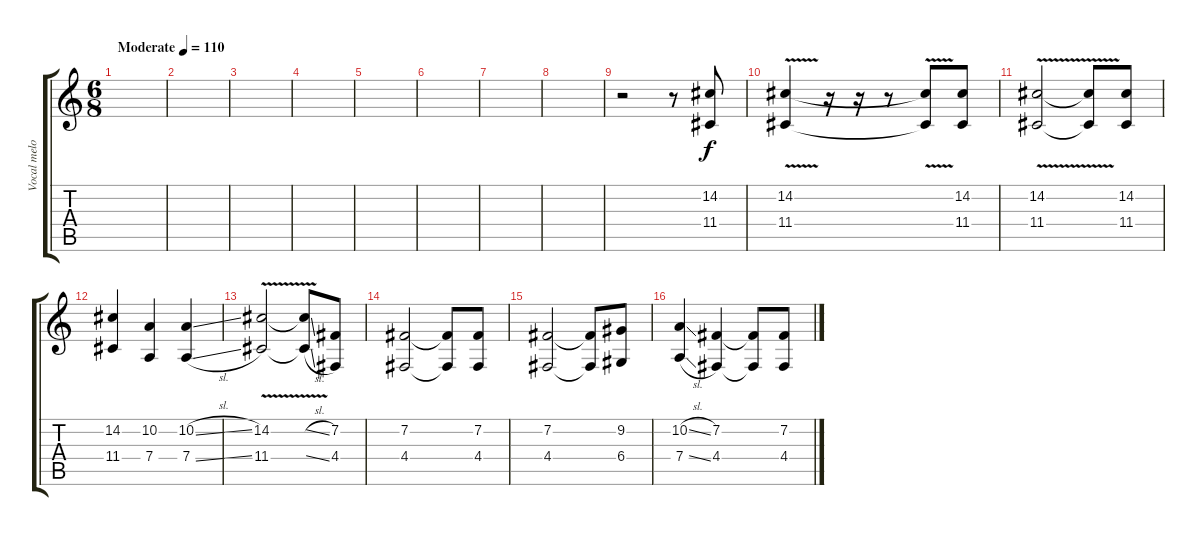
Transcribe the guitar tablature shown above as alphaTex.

\track ("Vocal melody" "Vocal melo") {instrument violin}
\staff {score tabs}
\tuning (E4 B3 G3 D3 A2 E2) {hide}
\ts (6 8)
\tempo (110 "Moderate")
\clef g2
\ks c
|
|
|
|
|
|
|
|
r.2 r.8 (14.2 11.4).8 |
(14.2 11.4{v}).4 r.16 r.16 r.8 (14.2{t} 11.4{t}).8 (14.2 11.4).8 |
(14.2 11.4{v}).2 (14.2{t} 11.4{t}).8 (14.2 11.4).8 |
(14.2 11.4).4 (10.2 7.4).4 (10.2{sl} 7.4{sl}).4 |
(14.2{v} 11.4).2 (14.2{sl t} 11.4{sl t}).8 (7.2 4.4).8 |
(7.2 4.4).2 (7.2{t} 4.4{t}).8 (7.2 4.4).8 |
(7.2 4.4).2 (7.2{t} 4.4{t}).8 (9.2 6.4).8 |
(10.2{sl} 7.4{sl}).4 (7.2 4.4).4 (7.2{t} 4.4{t}).8 (7.2{sl} 4.4{sl}).8
